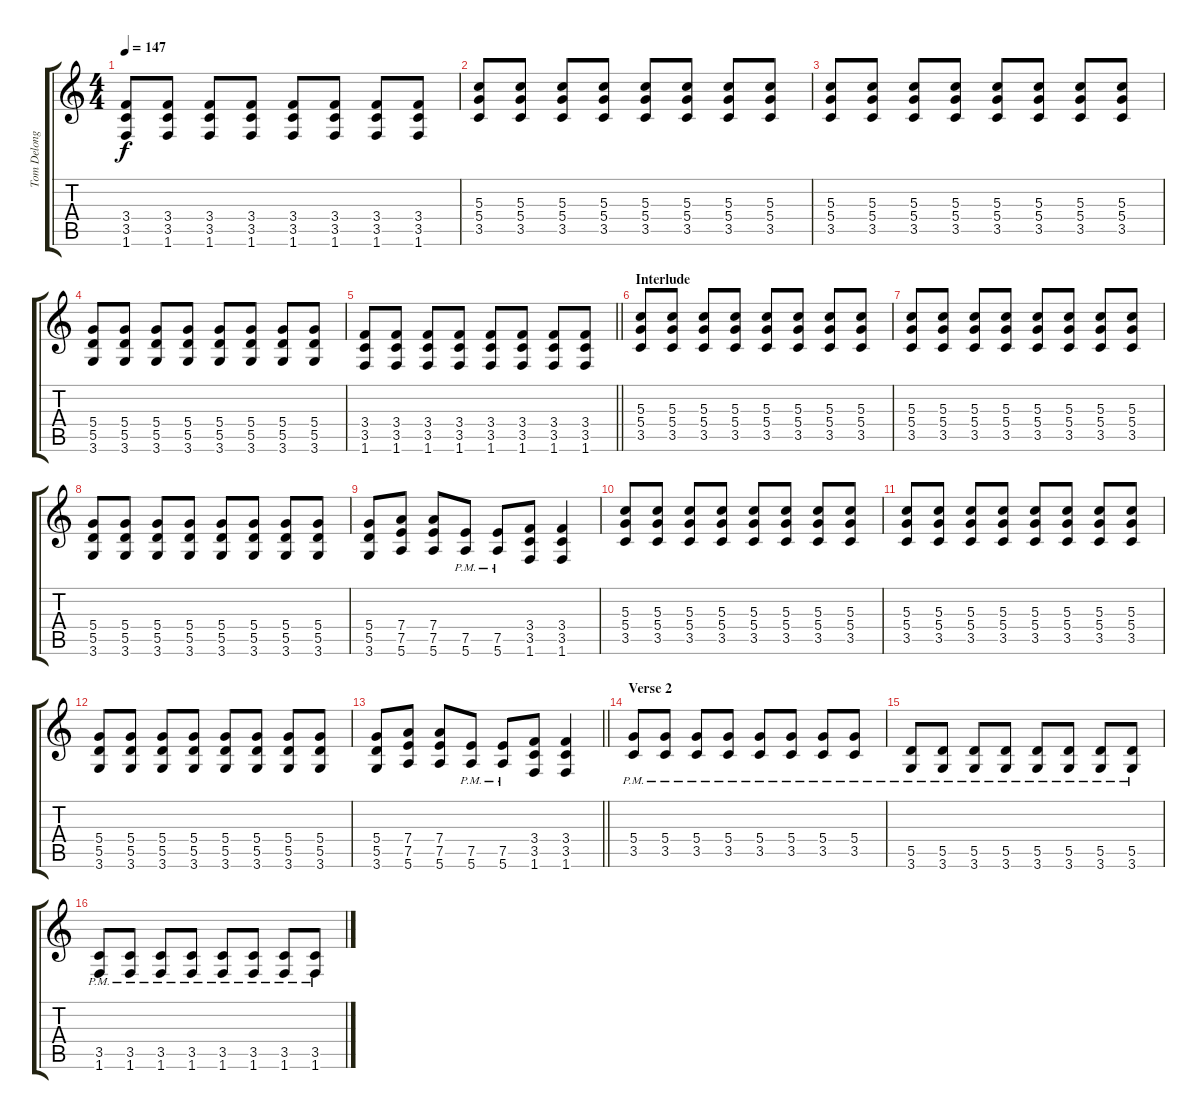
\track ("Tom Delonge - Guitar" "Tom Delong") {instrument distortionguitar}
\staff {score tabs}
\tuning (E4 B3 G3 D3 A2 E2) {hide}
\ts (4 4)
\tempo 147
\clef g2
\ks c
(3.4 3.5 1.6).8{dy f} (3.4 3.5 1.6).8 (3.4 3.5 1.6).8 (3.4 3.5 1.6).8 (3.4 3.5 1.6).8 (3.4 3.5 1.6).8 (3.4 3.5 1.6).8 (3.4 3.5 1.6).8 |
(5.3 5.4 3.5).8 (5.3 5.4 3.5).8 (5.3 5.4 3.5).8 (5.3 5.4 3.5).8 (5.3 5.4 3.5).8 (5.3 5.4 3.5).8 (5.3 5.4 3.5).8 (5.3 5.4 3.5).8 |
(5.3 5.4 3.5).8 (5.3 5.4 3.5).8 (5.3 5.4 3.5).8 (5.3 5.4 3.5).8 (5.3 5.4 3.5).8 (5.3 5.4 3.5).8 (5.3 5.4 3.5).8 (5.3 5.4 3.5).8 |
(5.4 5.5 3.6).8 (5.4 5.5 3.6).8 (5.4 5.5 3.6).8 (5.4 5.5 3.6).8 (5.4 5.5 3.6).8 (5.4 5.5 3.6).8 (5.4 5.5 3.6).8 (5.4 5.5 3.6).8 |
\barLineRight lightlight
(3.4 3.5 1.6).8 (3.4 3.5 1.6).8 (3.4 3.5 1.6).8 (3.4 3.5 1.6).8 (3.4 3.5 1.6).8 (3.4 3.5 1.6).8 (3.4 3.5 1.6).8 (3.4 3.5 1.6).8 |
\section ("" "Interlude")
(5.3 5.4 3.5).8 (5.3 5.4 3.5).8 (5.3 5.4 3.5).8 (5.3 5.4 3.5).8 (5.3 5.4 3.5).8 (5.3 5.4 3.5).8 (5.3 5.4 3.5).8 (5.3 5.4 3.5).8 |
(5.3 5.4 3.5).8 (5.3 5.4 3.5).8 (5.3 5.4 3.5).8 (5.3 5.4 3.5).8 (5.3 5.4 3.5).8 (5.3 5.4 3.5).8 (5.3 5.4 3.5).8 (5.3 5.4 3.5).8 |
(5.4 5.5 3.6).8 (5.4 5.5 3.6).8 (5.4 5.5 3.6).8 (5.4 5.5 3.6).8 (5.4 5.5 3.6).8 (5.4 5.5 3.6).8 (5.4 5.5 3.6).8 (5.4 5.5 3.6).8 |
(5.4 5.5 3.6).8 (7.4 7.5 5.6).8 (7.4 7.5 5.6).8 (7.5{pm} 5.6{pm}).8 (7.5{pm} 5.6{pm}).8 (3.4 3.5 1.6).8 (3.4 3.5 1.6).4 |
(5.3 5.4 3.5).8 (5.3 5.4 3.5).8 (5.3 5.4 3.5).8 (5.3 5.4 3.5).8 (5.3 5.4 3.5).8 (5.3 5.4 3.5).8 (5.3 5.4 3.5).8 (5.3 5.4 3.5).8 |
(5.3 5.4 3.5).8 (5.3 5.4 3.5).8 (5.3 5.4 3.5).8 (5.3 5.4 3.5).8 (5.3 5.4 3.5).8 (5.3 5.4 3.5).8 (5.3 5.4 3.5).8 (5.3 5.4 3.5).8 |
(5.4 5.5 3.6).8 (5.4 5.5 3.6).8 (5.4 5.5 3.6).8 (5.4 5.5 3.6).8 (5.4 5.5 3.6).8 (5.4 5.5 3.6).8 (5.4 5.5 3.6).8 (5.4 5.5 3.6).8 |
\barLineRight lightlight
(5.4 5.5 3.6).8 (7.4 7.5 5.6).8 (7.4 7.5 5.6).8 (7.5{pm} 5.6{pm}).8 (7.5{pm} 5.6{pm}).8 (3.4 3.5 1.6).8 (3.4 3.5 1.6).4 |
\section ("" "Verse 2")
(5.4{pm} 3.5{pm}).8 (5.4{pm} 3.5{pm}).8 (5.4{pm} 3.5{pm}).8 (5.4{pm} 3.5{pm}).8 (5.4{pm} 3.5{pm}).8 (5.4{pm} 3.5{pm}).8 (5.4{pm} 3.5{pm}).8 (5.4{pm} 3.5{pm}).8 |
(5.5{pm} 3.6{pm}).8 (5.5{pm} 3.6{pm}).8 (5.5{pm} 3.6{pm}).8 (5.5{pm} 3.6{pm}).8 (5.5{pm} 3.6{pm}).8 (5.5{pm} 3.6{pm}).8 (5.5{pm} 3.6{pm}).8 (5.5{pm} 3.6{pm}).8 |
(3.5{pm} 1.6{pm}).8 (3.5{pm} 1.6{pm}).8 (3.5{pm} 1.6{pm}).8 (3.5{pm} 1.6{pm}).8 (3.5{pm} 1.6{pm}).8 (3.5{pm} 1.6{pm}).8 (3.5{pm} 1.6{pm}).8 (3.5{pm} 1.6{pm}).8
